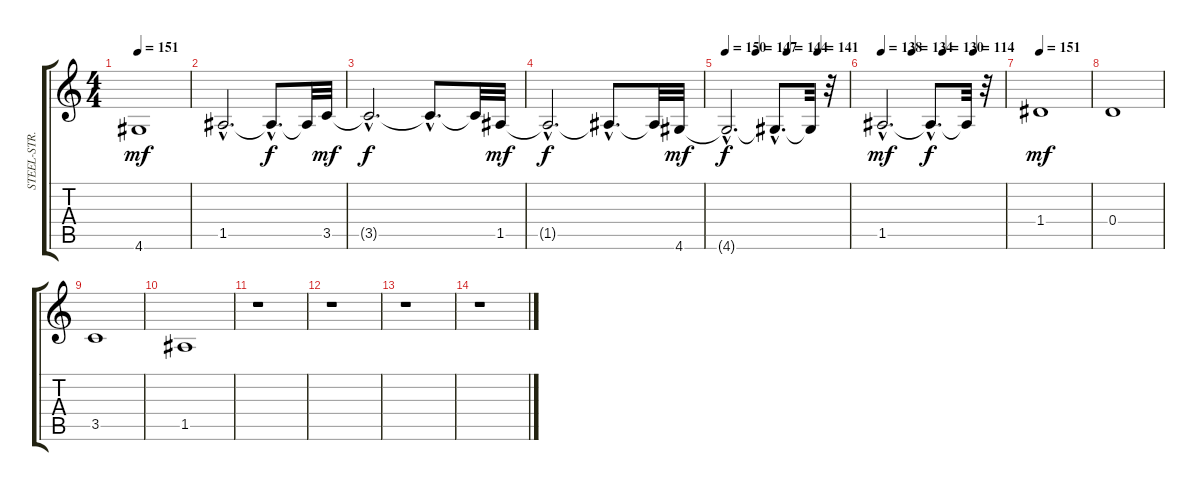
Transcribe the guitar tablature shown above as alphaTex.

\track ("STEEL-STR.GT. THUMB " "STEEL-STR.") {instrument acousticguitarsteel}
\staff {score tabs}
\tuning (E4 B3 G3 D3 A2 E2) {hide}
\ts (4 4)
\tempo 151
\clef g2
\ks c
4.6.1{dy mf} |
1.5{hac}.2{d} 1.5{hac t}.8{d dy f} 1.5{t}.32 3.5.32{dy mf} |
3.5{hac t}.2{d dy f} 3.5{hac t}.8{d} 3.5{t}.32 1.5.32{dy mf} |
1.5{hac t}.2{d dy f} 1.5{hac t}.8{d} 1.5{t}.32 4.6.32{dy mf} |
\tempo 150
\tempo (147 0.25)
\tempo (144 0.5)
\tempo (141 0.75)
4.6{hac t}.2{d dy f} 4.6{hac t}.8{d} 4.6{t}.32 r.32 |
\tempo 138
\tempo (134 0.25)
\tempo (130 0.5)
\tempo (114 0.75)
1.5{hac}.2{d dy mf} 1.5{hac t}.8{d dy f} 1.5{t}.32 r.32 |
\tempo 151
1.4.1{dy mf} |
0.4.1 |
3.5.1 |
1.5.1 |
r.1 |
r.1 |
r.1 |
r.1
